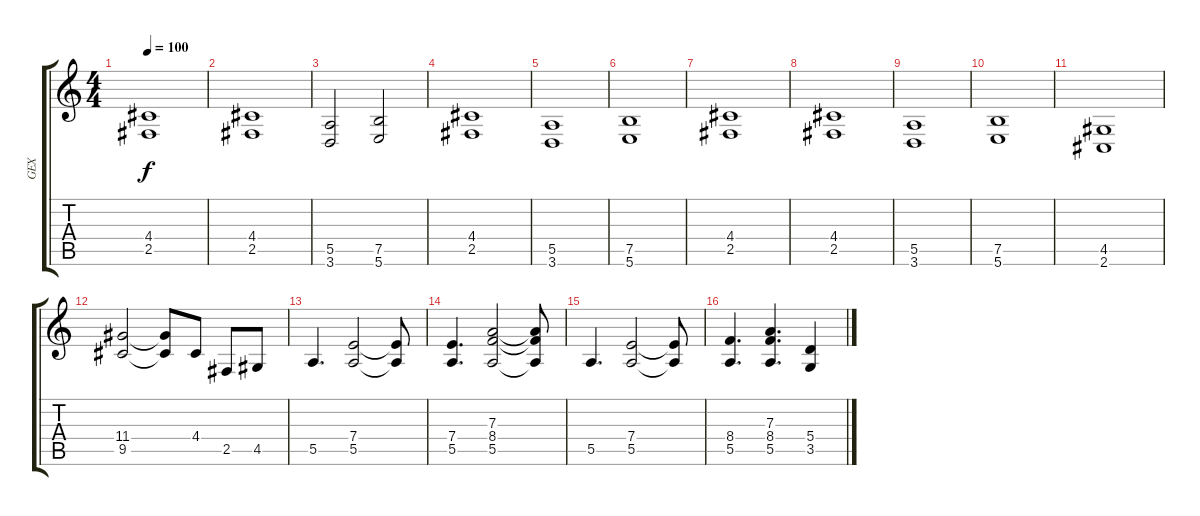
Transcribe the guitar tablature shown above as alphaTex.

\track ("GEX" "GEX") {instrument distortionguitar}
\staff {score tabs}
\tuning (B3 Gb3 D3 A2 E2 B1) {hide}
\ts (4 4)
\tempo 100
\clef g2
\ks c
(4.4 2.5).1{dy f} |
(4.4 2.5).1 |
(5.5 3.6).2 (7.5 5.6).2 |
(4.4 2.5).1 |
(5.5 3.6).1 |
(7.5 5.6).1 |
(4.4 2.5).1 |
(4.4 2.5).1 |
(5.5 3.6).1 |
(7.5 5.6).1 |
(4.5 2.6).1 |
(11.4 9.5).2 (11.4{t} 9.5{t}).8 4.4.8 2.5.8 4.5.8 |
5.5.4{d} (7.4 5.5).2 (7.4{t} 5.5{t}).8 |
(7.4 5.5).4{d} (7.3 8.4 5.5).2 (7.3{t} 8.4{t} 5.5{t}).8 |
5.5.4{d} (7.4 5.5).2 (7.4{t} 5.5{t}).8 |
(8.4 5.5).4{d} (7.3 8.4 5.5).4{d} (5.4 3.5).4
